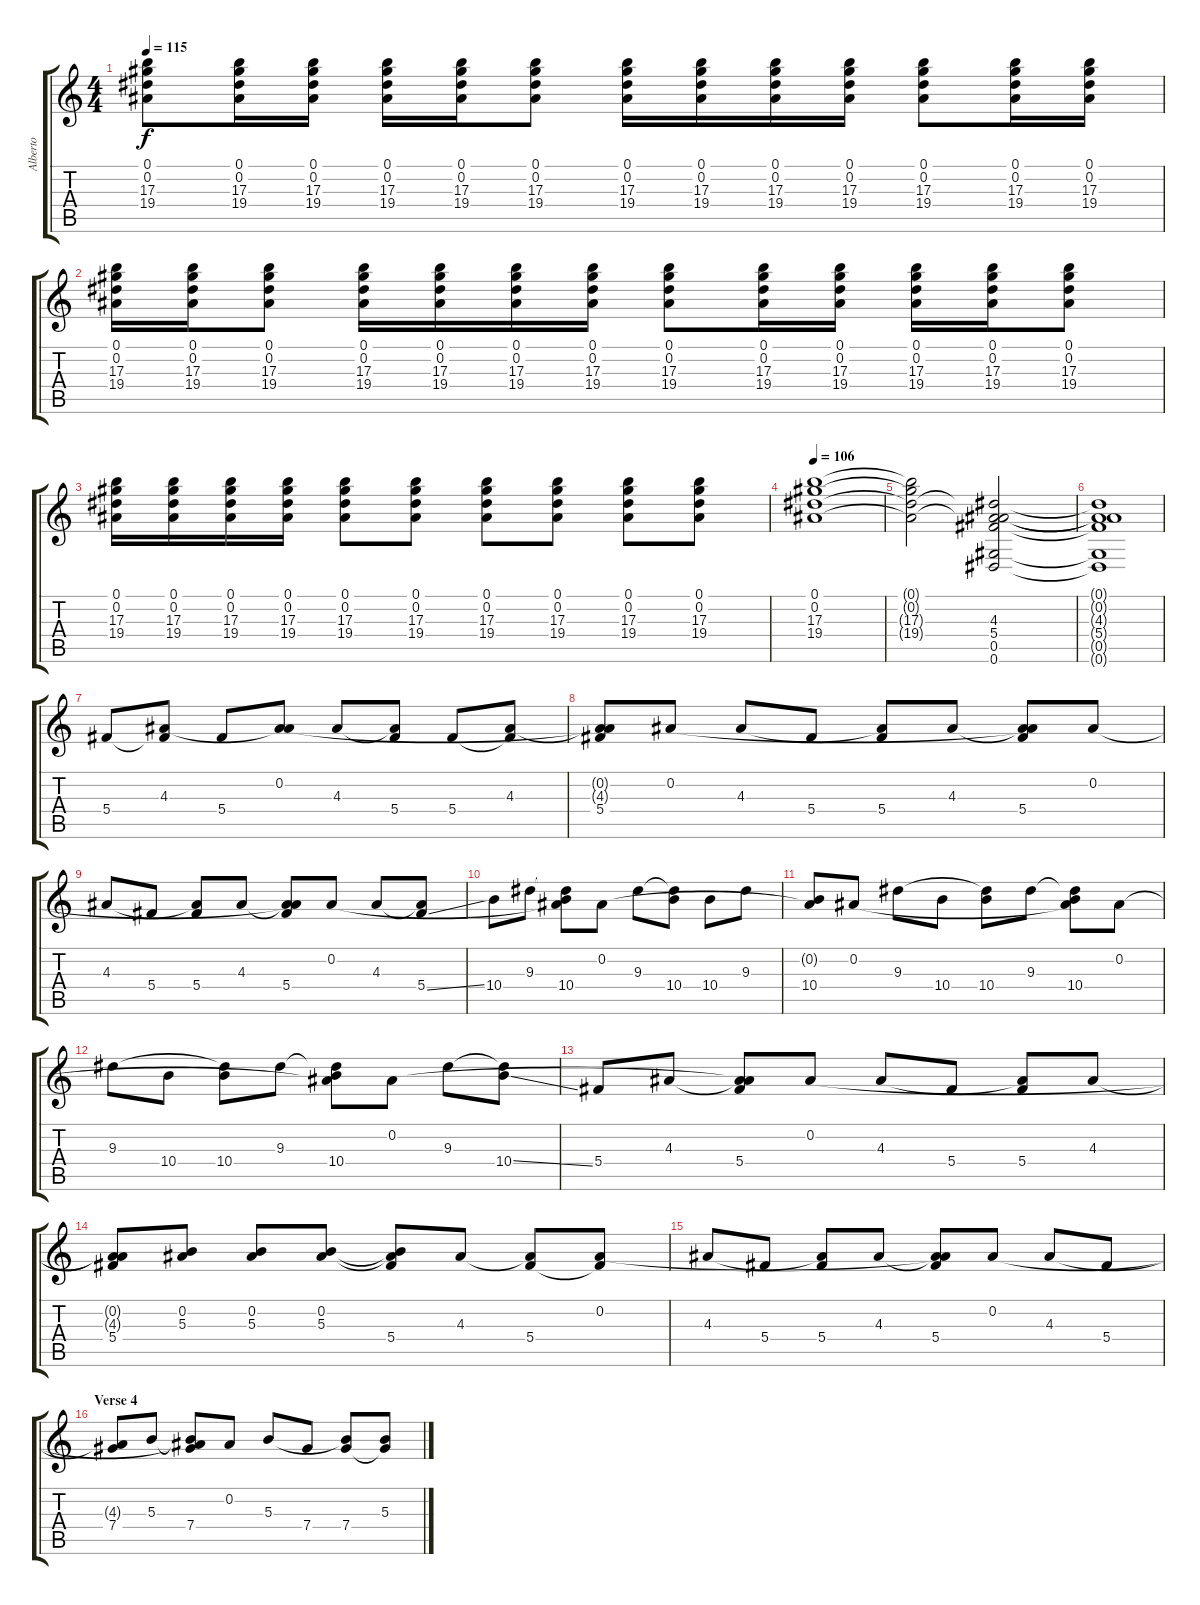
\track ("Alberto" "Alberto") {instrument distortionguitar}
\staff {score tabs}
\tuning (Eb4 Bb3 Gb3 Db3 Ab2 Eb2) {hide}
\ts (4 4)
\tempo 115
\clef g2
\ks c
(0.1 0.2 17.3 19.4).8{dy f} (0.1 0.2 17.3 19.4).16 (0.1 0.2 17.3 19.4).16 (0.1 0.2 17.3 19.4).16 (0.1 0.2 17.3 19.4).16 (0.1 0.2 17.3 19.4).8 (0.1 0.2 17.3 19.4).16 (0.1 0.2 17.3 19.4).16 (0.1 0.2 17.3 19.4).16 (0.1 0.2 17.3 19.4).16 (0.1 0.2 17.3 19.4).8 (0.1 0.2 17.3 19.4).16 (0.1 0.2 17.3 19.4).16 |
(0.1 0.2 17.3 19.4).16 (0.1 0.2 17.3 19.4).16 (0.1 0.2 17.3 19.4).8 (0.1 0.2 17.3 19.4).16 (0.1 0.2 17.3 19.4).16 (0.1 0.2 17.3 19.4).16 (0.1 0.2 17.3 19.4).16 (0.1 0.2 17.3 19.4).8 (0.1 0.2 17.3 19.4).16 (0.1 0.2 17.3 19.4).16 (0.1 0.2 17.3 19.4).16 (0.1 0.2 17.3 19.4).16 (0.1 0.2 17.3 19.4).8 |
(0.1 0.2 17.3 19.4).16 (0.1 0.2 17.3 19.4).16 (0.1 0.2 17.3 19.4).16 (0.1 0.2 17.3 19.4).16 (0.1 0.2 17.3 19.4).8 (0.1 0.2 17.3 19.4).8 (0.1 0.2 17.3 19.4).8 (0.1 0.2 17.3 19.4).8 (0.1 0.2 17.3 19.4).8 (0.1 0.2 17.3 19.4).8 |
\tempo 106
(0.1 0.2 17.3 19.4).1 |
(0.1{t} 0.2{t} 17.3{t} 19.4{t}).2 (0.1{t} 0.2{t} 4.3 5.4 0.5 0.6).2 |
(0.1{t} 0.2{t} 4.3{t} 5.4{t} 0.5{t} 0.6{t}).1 |
5.4.8{instrument electricguitarmuted} (4.3 5.4{t}).8 5.4.8 (0.2 4.3{t}).8 4.3.8 (4.3{t} 5.4).8 5.4.8 (4.3 5.4{t}).8 |
(0.2{t} 4.3{t} 5.4).8 0.2.8 4.3.8 5.4.8 (4.3{t} 5.4).8 4.3.8 (0.2{t} 4.3{t} 5.4).8 0.2.8 |
4.3.8 5.4.8 (4.3{t} 5.4).8 4.3.8 (0.2{t} 4.3{t} 5.4).8 0.2.8 4.3.8 (4.3{t} 5.4{ss}).8 |
10.4.8 9.3.8 (0.2{t} 9.3{t} 10.4).8 0.2.8 9.3.8 (9.3{t} 10.4).8 10.4.8 9.3.8 |
(0.2{t} 10.4).8 0.2.8 9.3.8 10.4.8 (9.3{t} 10.4).8 9.3.8 (0.2{t} 9.3{t} 10.4).8 0.2.8 |
9.3.8 10.4.8 (9.3{t} 10.4).8 9.3.8 (0.2{t} 9.3{t} 10.4).8 0.2.8 9.3.8 (9.3{t} 10.4{ss}).8 |
5.4.8 4.3.8 (0.2{t} 4.3{t} 5.4).8 0.2.8 4.3.8 5.4.8 (4.3{t} 5.4).8 4.3.8 |
(0.2{t} 4.3{t} 5.4).8 (0.2 5.3).8 (0.2 5.3).8 (0.2 5.3).8 (0.2{t} 5.3{t} 5.4).8 4.3.8 (4.3{t} 5.4).8 (0.2 5.4{t}).8 |
4.3.8 5.4.8 (4.3{t} 5.4).8 4.3.8 (0.2{t} 4.3{t} 5.4).8 0.2.8 4.3.8 5.4.8 |
\section ("" "Verse 4")
(4.3{t} 7.4).8 5.3.8 (0.2{t} 5.3{t} 7.4).8 0.2.8 5.3.8 7.4.8 (5.3{t} 7.4).8 (5.3 7.4{t}).8
